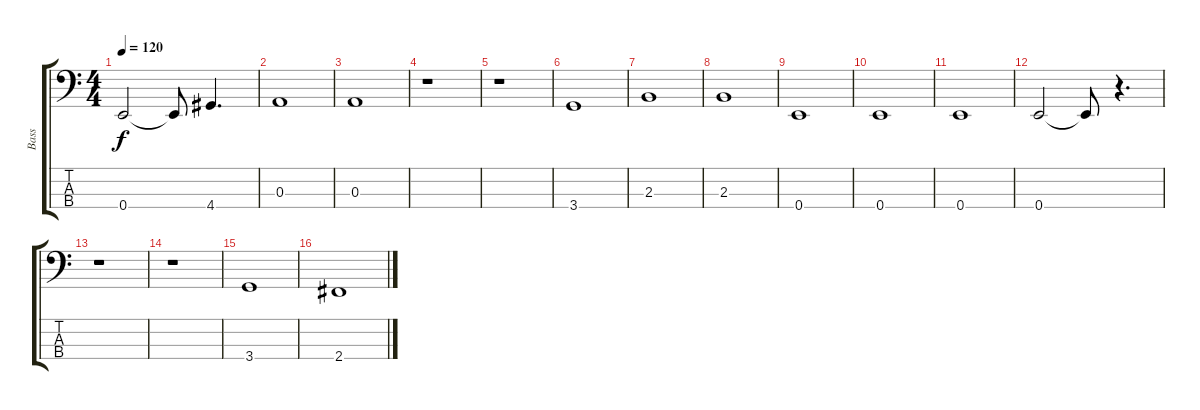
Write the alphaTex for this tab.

\track ("Bass" "Bass") {instrument electricbassfinger}
\staff {score tabs}
\tuning (G2 D2 A1 E1) {hide}
\ts (4 4)
\tempo 120
\clef f4
\ks c
0.4.2{dy f} 0.4{t}.8 4.4.4{d} |
0.3.1 |
0.3.1 |
r.1 |
r.1 |
3.4.1 |
2.3.1 |
2.3.1 |
0.4.1 |
0.4.1 |
0.4.1 |
0.4.2 0.4{t}.8 r.4{d} |
r.1 |
r.1 |
3.4.1 |
2.4.1
